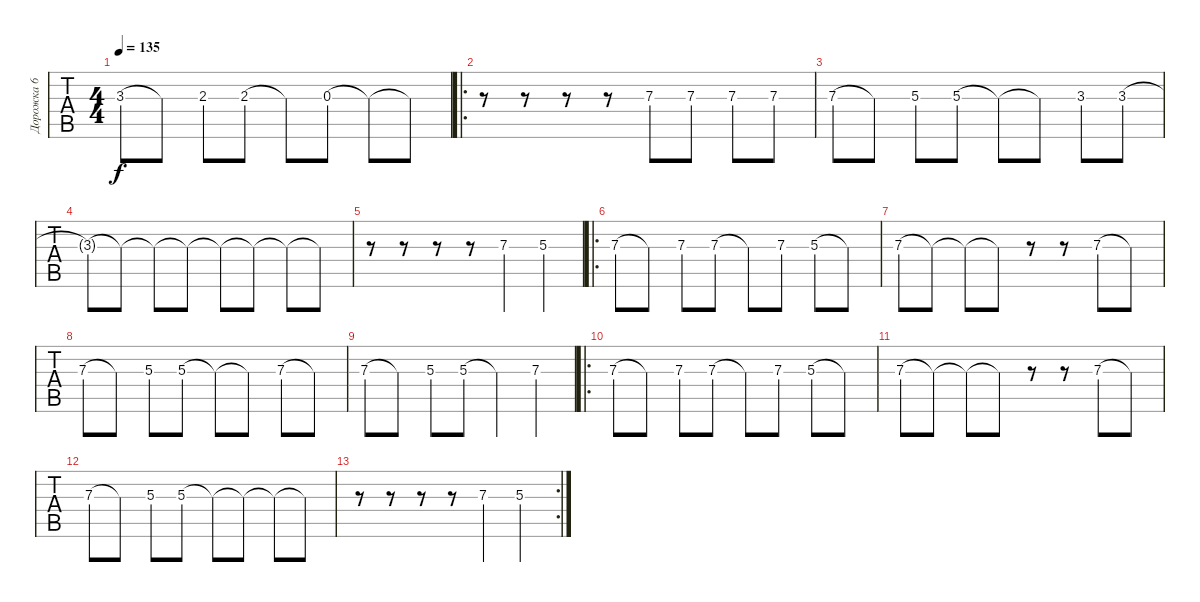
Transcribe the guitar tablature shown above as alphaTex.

\track ("Дорожка 6" "Дорожка 6") {instrument electricguitarjazz}
\staff {tabs}
\tuning (E4 B3 G3 D3 A2 E2) {hide}
\ts (4 4)
\tempo 135
\clef g2
\ks c
3.3.8{dy f} 3.3{t}.8 2.3.8 2.3.8 2.3{t}.8 0.3.8 0.3{t}.8 0.3{t}.8 |
\ro
r.8 r.8 r.8 r.8 7.3.8 7.3.8 7.3.8 7.3.8 |
7.3.8 7.3{t}.8 5.3.8 5.3.8 5.3{t}.8 5.3{t}.8 3.3.8 3.3.8 |
3.3{t}.8 3.3{t}.8 3.3{t}.8 3.3{t}.8 3.3{t}.8 3.3{t}.8 3.3{t}.8 3.3{t}.8 |
r.8 r.8 r.8 r.8 7.3.4 5.3.4 |
\ro
7.3.8 7.3{t}.8 7.3.8 7.3.8 7.3{t}.8 7.3.8 5.3.8 5.3{t}.8 |
7.3.8 7.3{t}.8 7.3{t}.8 7.3{t}.8 r.8 r.8 7.3.8 7.3{t}.8 |
7.3.8 7.3{t}.8 5.3.8 5.3.8 5.3{t}.8 5.3{t}.8 7.3.8 7.3{t}.8 |
7.3.8 7.3{t}.8 5.3.8 5.3.8 5.3{t}.4 7.3.4 |
\ro
7.3.8 7.3{t}.8 7.3.8 7.3.8 7.3{t}.8 7.3.8 5.3.8 5.3{t}.8 |
7.3.8 7.3{t}.8 7.3{t}.8 7.3{t}.8 r.8 r.8 7.3.8 7.3{t}.8 |
7.3.8 7.3{t}.8 5.3.8 5.3.8 5.3{t}.8 5.3{t}.8 5.3{t}.8 5.3{t}.8 |
\rc 2
r.8 r.8 r.8 r.8 7.3.4 5.3.4
